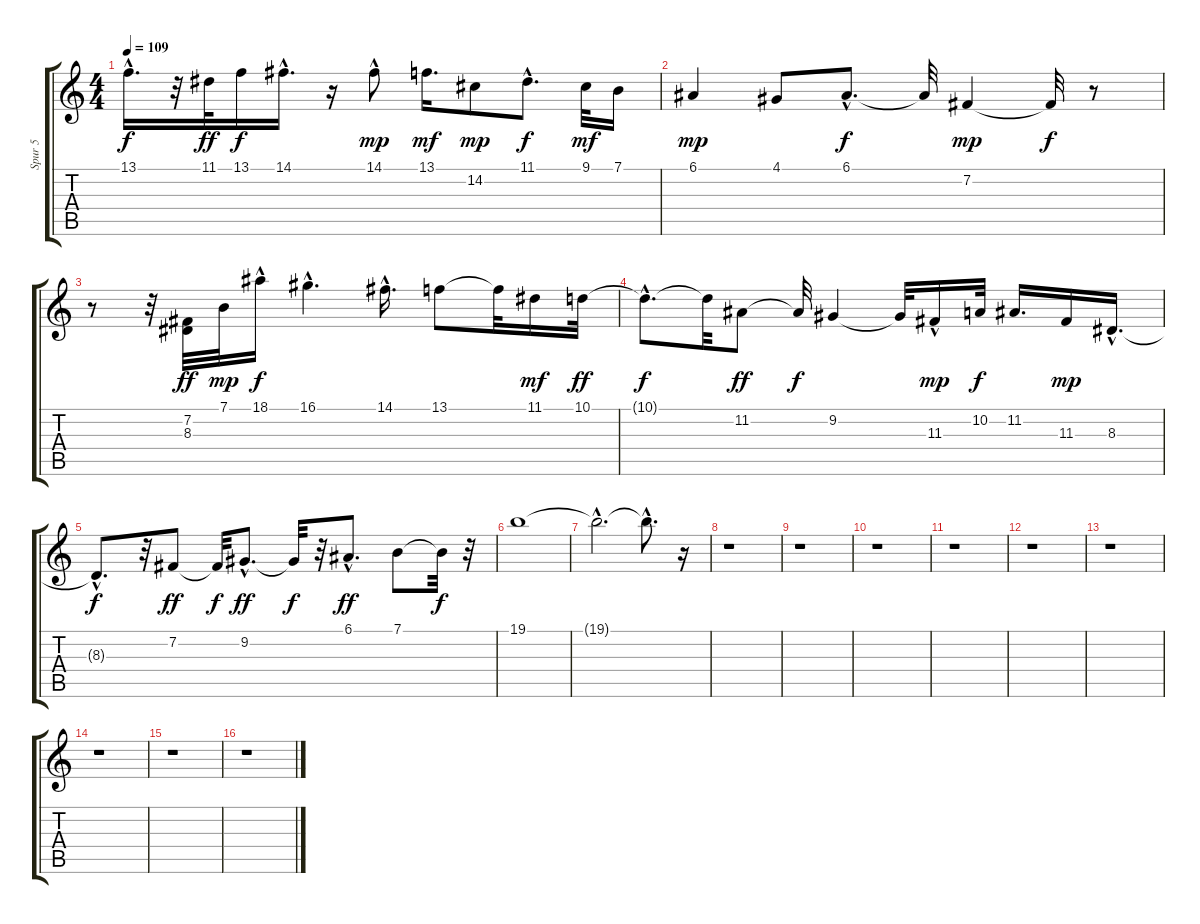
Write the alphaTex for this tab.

\track ("Spur 5" "Spur 5") {instrument acousticgrandpiano}
\staff {score tabs}
\tuning (E4 B3 G3 D3 A2 E2) {hide}
\ts (4 4)
\tempo 109
\clef g2
\ks c
13.1{hac t}.16{d dy f} r.32 11.1.32{dy ff} 13.1.16{dy f} 14.1{hac}.16{d} r.16 14.1{hac}.8{dy mp} 13.1.16{d dy mf} 14.2.8{dy mp} 11.1{hac}.8{d dy f} 9.1.32{dy mf} 7.1.16 |
6.1.4{dy mp} 4.1.8 6.1{hac}.8{d dy f} 6.1{t}.32 7.2.4{dy mp} 7.2{t}.32{dy f} r.8 |
r.8 r.32 (7.2 8.3).32{dy ff} 7.1.32{dy mp} 18.1{hac}.16{dy f} 16.1{hac}.4{d} 14.1{hac}.16{d} 13.1.8 13.1{t}.32 11.1.16{dy mf} 10.1.32{dy ff} |
10.1{hac t}.8{d dy f} 10.1{t}.32 11.2.8{dy ff} 11.2{t}.32{dy f} 9.2.4 9.2{t}.32 11.3{hac}.16{dy mp} 10.2.32{dy f} 11.2.16{d} 11.3.16{dy mp} 8.3{hac}.16{d} |
8.3{hac t}.8{d dy f} r.32 7.2.8{dy ff} 7.2{t}.32{dy f} 9.2{hac}.8{d dy ff} 9.2{t}.32{dy f} r.32 6.1{hac}.8{d dy ff} 7.1.8 7.1{t}.32{dy f} r.32 |
19.1.1 |
19.1{hac t}.2{d} 19.1{hac t}.8{d} r.16 |
r.1 |
r.1 |
r.1 |
r.1 |
r.1 |
r.1 |
r.1 |
r.1 |
r.1
